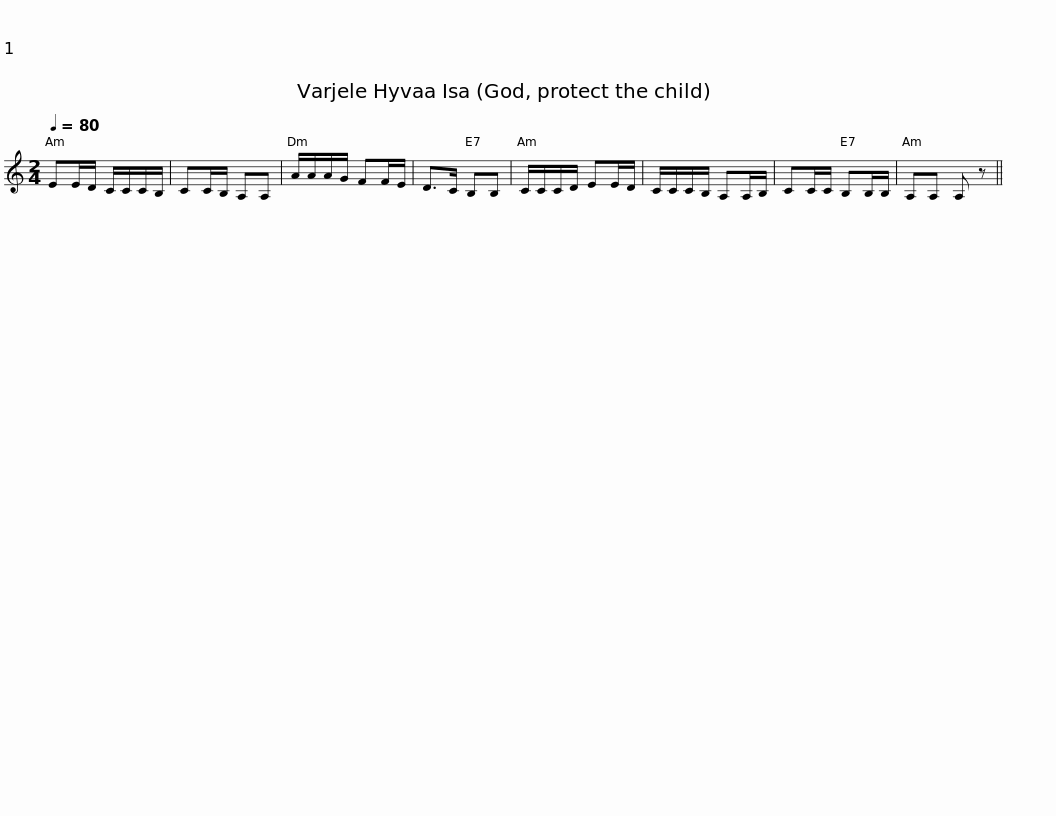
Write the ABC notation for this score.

X:1
L:1/8
Q:1/4=80
M:2/4
I:linebreak $
K:C
V:1 treble
V:1
 EE/D/ C/C/C/B,/ | CC/B,/ A,A, | A/A/A/G/ FF/E/ | D>C B,B, |$ C/C/C/D/ EE/D/ | %5
 C/C/C/B,/ A,A,/B,/ | CC/C/ B,B,/B,/ | A,A, A, z || %8
